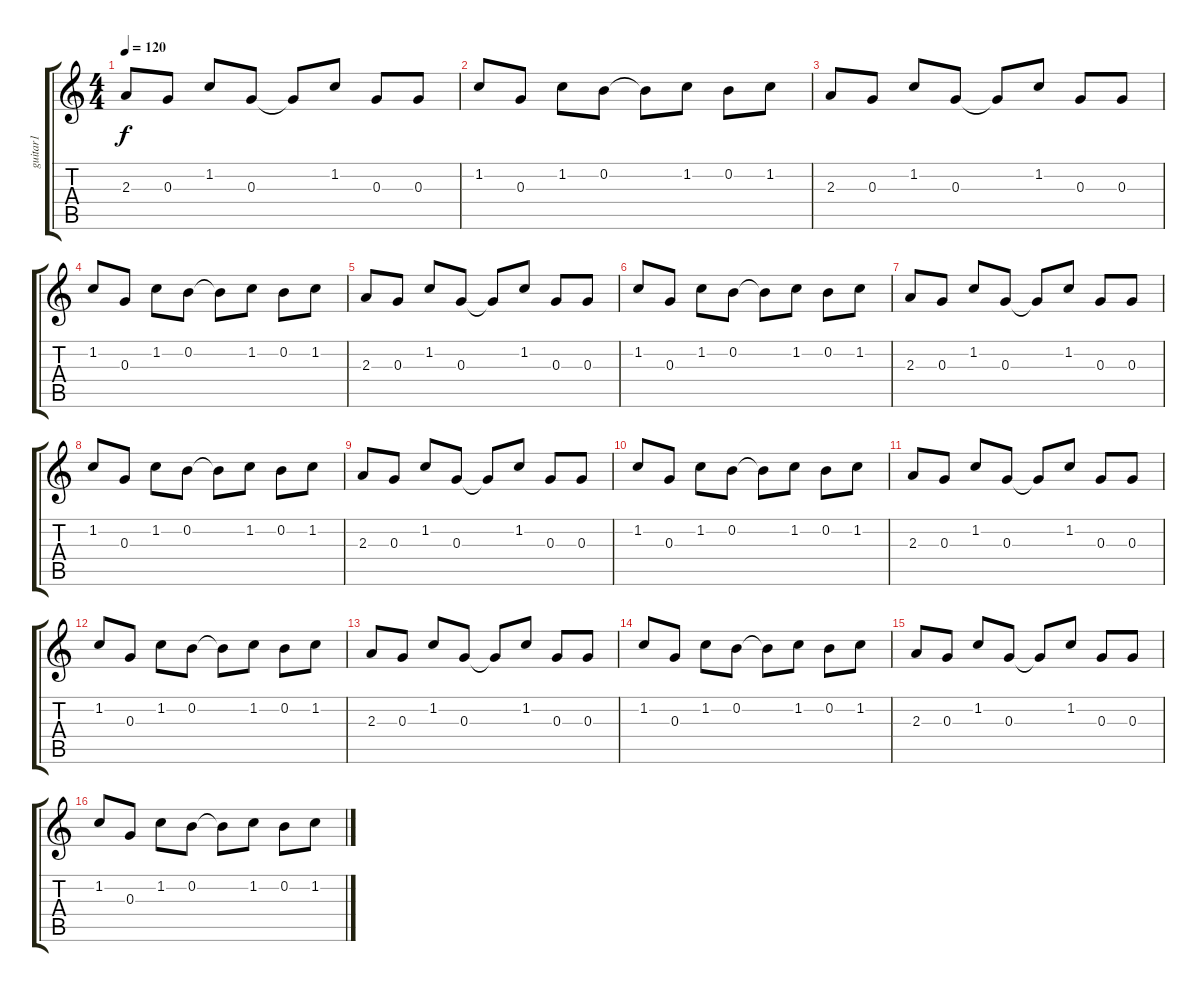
\track ("guitar1" "guitar1") {instrument electricguitarclean}
\staff {score tabs}
\tuning (E4 B3 G3 D3 A2 E2) {hide}
\ts (4 4)
\tempo 120
\clef g2
\ks c
2.3.8{dy f instrument electricguitarclean} 0.3.8 1.2.8 0.3.8 0.3{t}.8 1.2.8 0.3.8 0.3.8 |
1.2.8 0.3.8 1.2.8 0.2.8 0.2{t}.8 1.2.8 0.2.8 1.2.8 |
2.3.8 0.3.8 1.2.8 0.3.8 0.3{t}.8 1.2.8 0.3.8 0.3.8 |
1.2.8 0.3.8 1.2.8 0.2.8 0.2{t}.8 1.2.8 0.2.8 1.2.8 |
2.3.8 0.3.8 1.2.8 0.3.8 0.3{t}.8 1.2.8 0.3.8 0.3.8 |
1.2.8 0.3.8 1.2.8 0.2.8 0.2{t}.8 1.2.8 0.2.8 1.2.8 |
2.3.8 0.3.8 1.2.8 0.3.8 0.3{t}.8 1.2.8 0.3.8 0.3.8 |
1.2.8 0.3.8 1.2.8 0.2.8 0.2{t}.8 1.2.8 0.2.8 1.2.8 |
2.3.8 0.3.8 1.2.8 0.3.8 0.3{t}.8 1.2.8 0.3.8 0.3.8 |
1.2.8 0.3.8 1.2.8 0.2.8 0.2{t}.8 1.2.8 0.2.8 1.2.8 |
2.3.8 0.3.8 1.2.8 0.3.8 0.3{t}.8 1.2.8 0.3.8 0.3.8 |
1.2.8 0.3.8 1.2.8 0.2.8 0.2{t}.8 1.2.8 0.2.8 1.2.8 |
2.3.8 0.3.8 1.2.8 0.3.8 0.3{t}.8 1.2.8 0.3.8 0.3.8 |
1.2.8 0.3.8 1.2.8 0.2.8 0.2{t}.8 1.2.8 0.2.8 1.2.8 |
2.3.8 0.3.8 1.2.8 0.3.8 0.3{t}.8 1.2.8 0.3.8 0.3.8 |
1.2.8 0.3.8 1.2.8 0.2.8 0.2{t}.8 1.2.8 0.2.8 1.2.8
